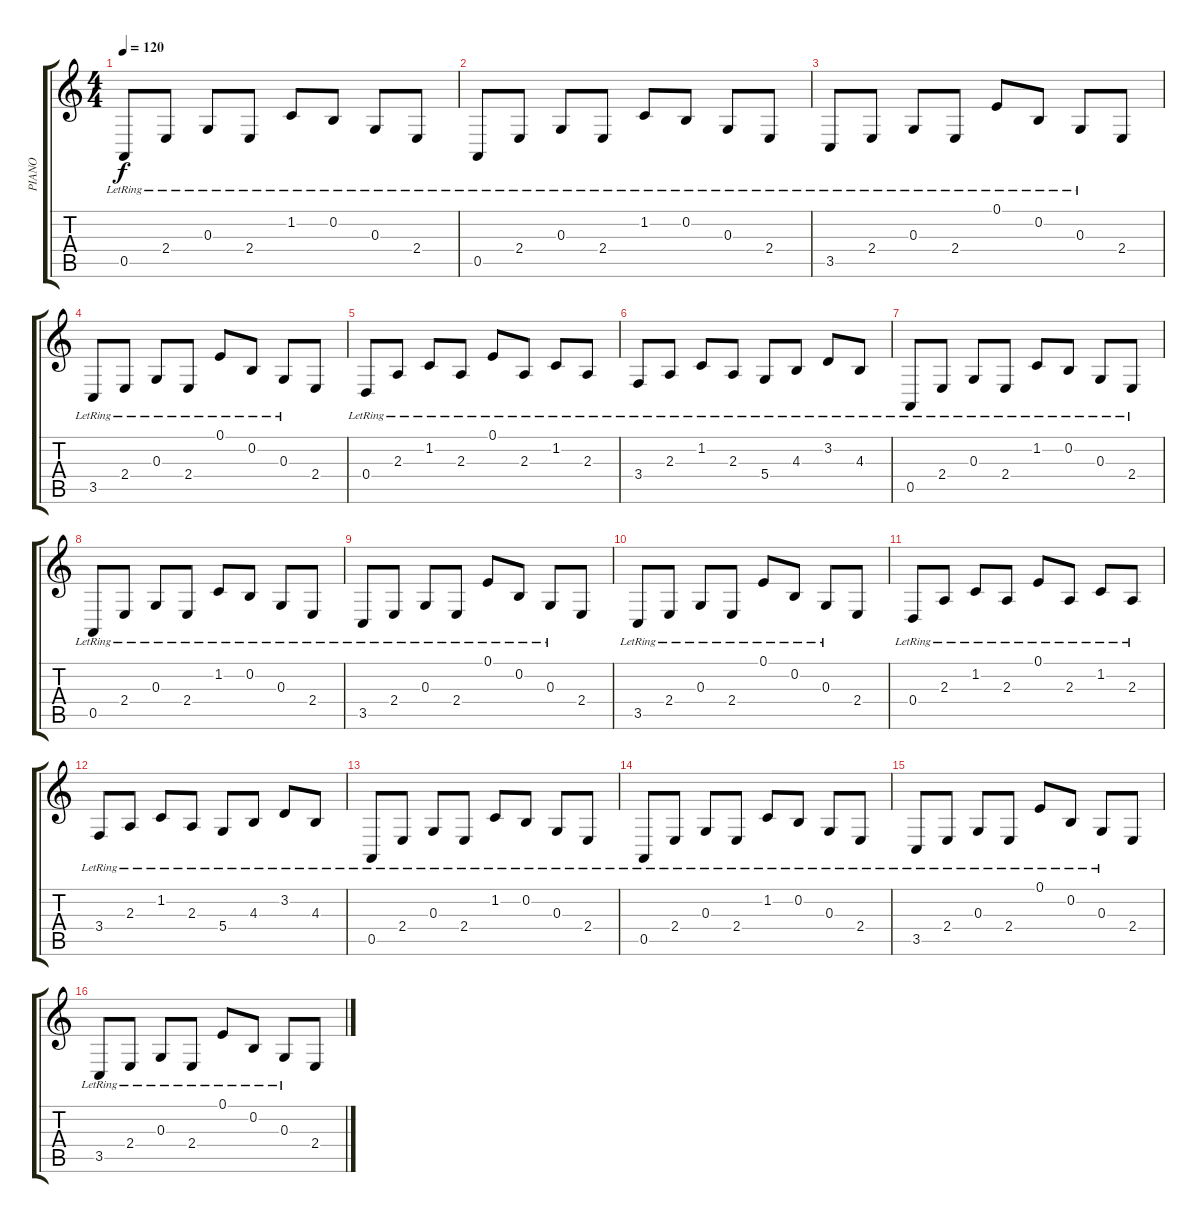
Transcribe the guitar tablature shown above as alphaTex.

\track ("PIANO" "PIANO") {instrument electricgrandpiano}
\staff {score tabs}
\tuning (E4 B3 G3 D3 A2 E2) {hide}
\ts (4 4)
\tempo 120
\clef g2
\ks c
0.5{lr}.8{dy f instrument electricgrandpiano} 2.4{lr}.8 0.3{lr}.8 2.4{lr}.8 1.2{lr}.8 0.2{lr}.8 0.3{lr}.8 2.4{lr}.8 |
0.5{lr}.8 2.4{lr}.8 0.3{lr}.8 2.4{lr}.8 1.2{lr}.8 0.2{lr}.8 0.3{lr}.8 2.4{lr}.8 |
3.5{lr}.8 2.4{lr}.8 0.3{lr}.8 2.4{lr}.8 0.1{lr}.8 0.2{lr}.8 0.3{lr}.8 2.4.8 |
3.5{lr}.8 2.4{lr}.8 0.3{lr}.8 2.4{lr}.8 0.1{lr}.8 0.2{lr}.8 0.3{lr}.8 2.4.8 |
0.4{lr}.8 2.3{lr}.8 1.2{lr}.8 2.3{lr}.8 0.1{lr}.8 2.3{lr}.8 1.2{lr}.8 2.3{lr}.8 |
3.4{lr}.8 2.3{lr}.8 1.2{lr}.8 2.3{lr}.8 5.4{lr}.8 4.3{lr}.8 3.2{lr}.8 4.3{lr}.8 |
0.5{lr}.8 2.4{lr}.8 0.3{lr}.8 2.4{lr}.8 1.2{lr}.8 0.2{lr}.8 0.3{lr}.8 2.4{lr}.8 |
0.5{lr}.8 2.4{lr}.8 0.3{lr}.8 2.4{lr}.8 1.2{lr}.8 0.2{lr}.8 0.3{lr}.8 2.4{lr}.8 |
3.5{lr}.8 2.4{lr}.8 0.3{lr}.8 2.4{lr}.8 0.1{lr}.8 0.2{lr}.8 0.3{lr}.8 2.4.8 |
3.5{lr}.8 2.4{lr}.8 0.3{lr}.8 2.4{lr}.8 0.1{lr}.8 0.2{lr}.8 0.3{lr}.8 2.4.8 |
0.4{lr}.8 2.3{lr}.8 1.2{lr}.8 2.3{lr}.8 0.1{lr}.8 2.3{lr}.8 1.2{lr}.8 2.3{lr}.8 |
3.4{lr}.8 2.3{lr}.8 1.2{lr}.8 2.3{lr}.8 5.4{lr}.8 4.3{lr}.8 3.2{lr}.8 4.3{lr}.8 |
0.5{lr}.8 2.4{lr}.8 0.3{lr}.8 2.4{lr}.8 1.2{lr}.8 0.2{lr}.8 0.3{lr}.8 2.4{lr}.8 |
0.5{lr}.8 2.4{lr}.8 0.3{lr}.8 2.4{lr}.8 1.2{lr}.8 0.2{lr}.8 0.3{lr}.8 2.4{lr}.8 |
3.5{lr}.8 2.4{lr}.8 0.3{lr}.8 2.4{lr}.8 0.1{lr}.8 0.2{lr}.8 0.3{lr}.8 2.4.8 |
3.5{lr}.8 2.4{lr}.8 0.3{lr}.8 2.4{lr}.8 0.1{lr}.8 0.2{lr}.8 0.3{lr}.8 2.4.8
